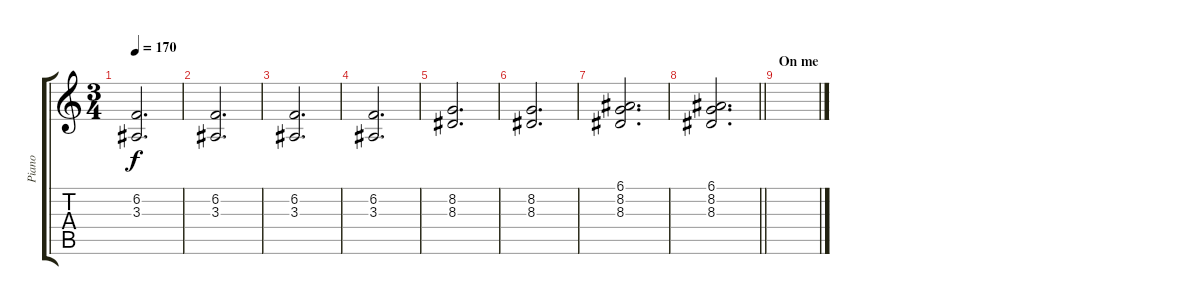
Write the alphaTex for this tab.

\track ("Piano" "Piano") {instrument acousticgrandpiano}
\staff {score tabs}
\tuning (E4 B3 G3 D3 A2 E2) {hide}
\ts (3 4)
\tempo 170
\clef g2
\ks c
(6.2 3.3).2{d dy f} |
(6.2 3.3).2{d} |
(6.2 3.3).2{d} |
(6.2 3.3).2{d} |
(8.2 8.3).2{d} |
(8.2 8.3).2{d} |
(6.1 8.2 8.3).2{d} |
\barLineRight lightlight
(6.1 8.2 8.3).2{d} |
\section ("" "On me")
